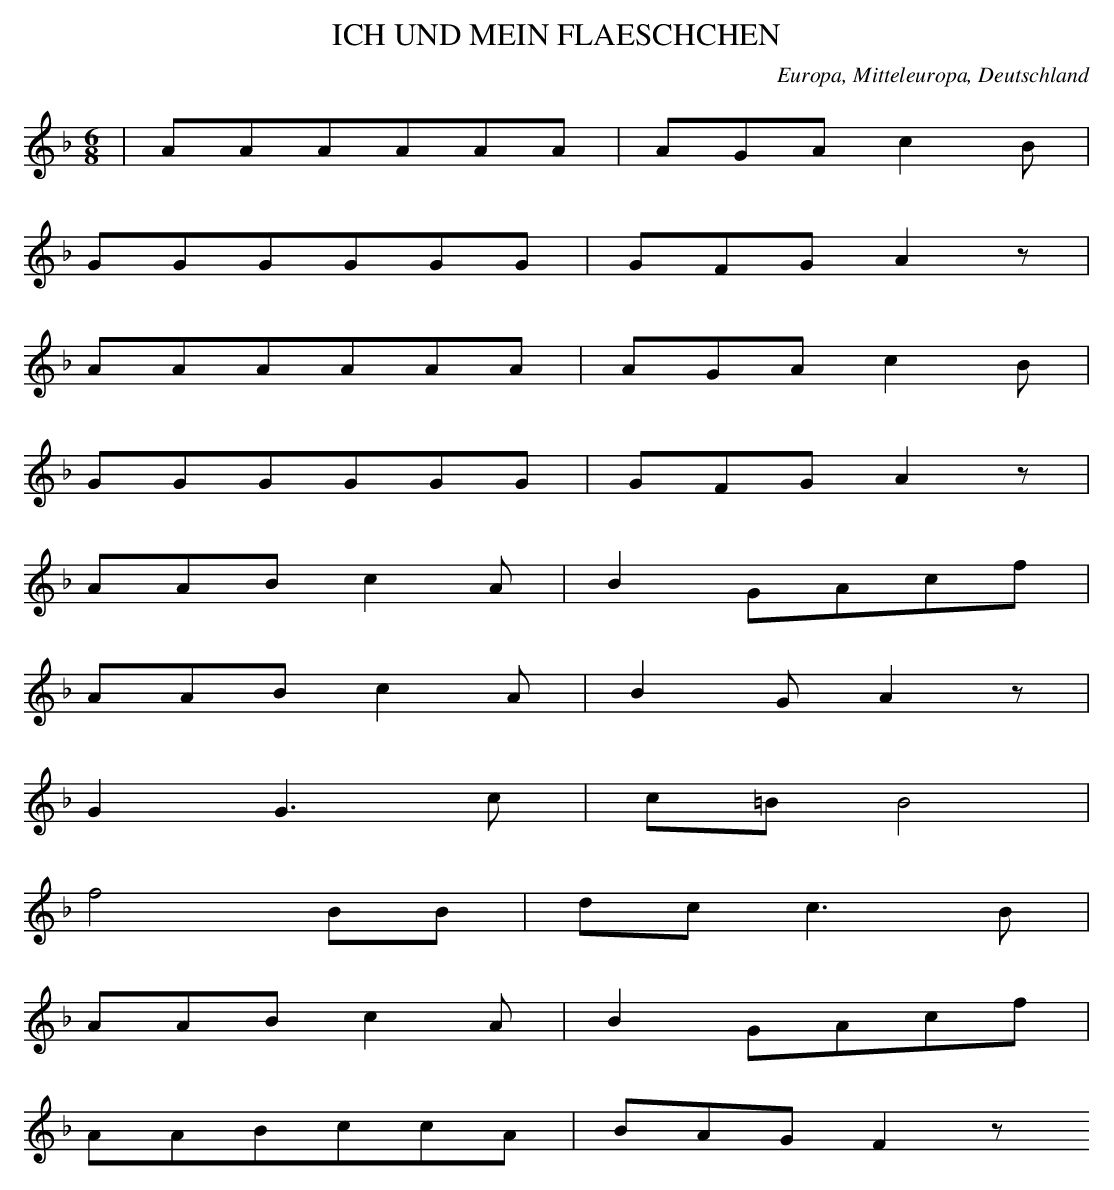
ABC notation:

X:1
T: ICH UND MEIN FLAESCHCHEN
O: Europa, Mitteleuropa, Deutschland
M: 6/8
L: 1/8
K: F
 | AAAAAA | AGAc2B |
GGGGGG | GFGA2z |
AAAAAA | AGAc2B |
GGGGGG | GFGA2z |
AABc2A | B2GAcf |
AABc2A | B2GA2z |
G2G3c | c=BB4 |
f4BB | dcc3B |
AABc2A | B2GAcf |
AABccA | BAGF2z
